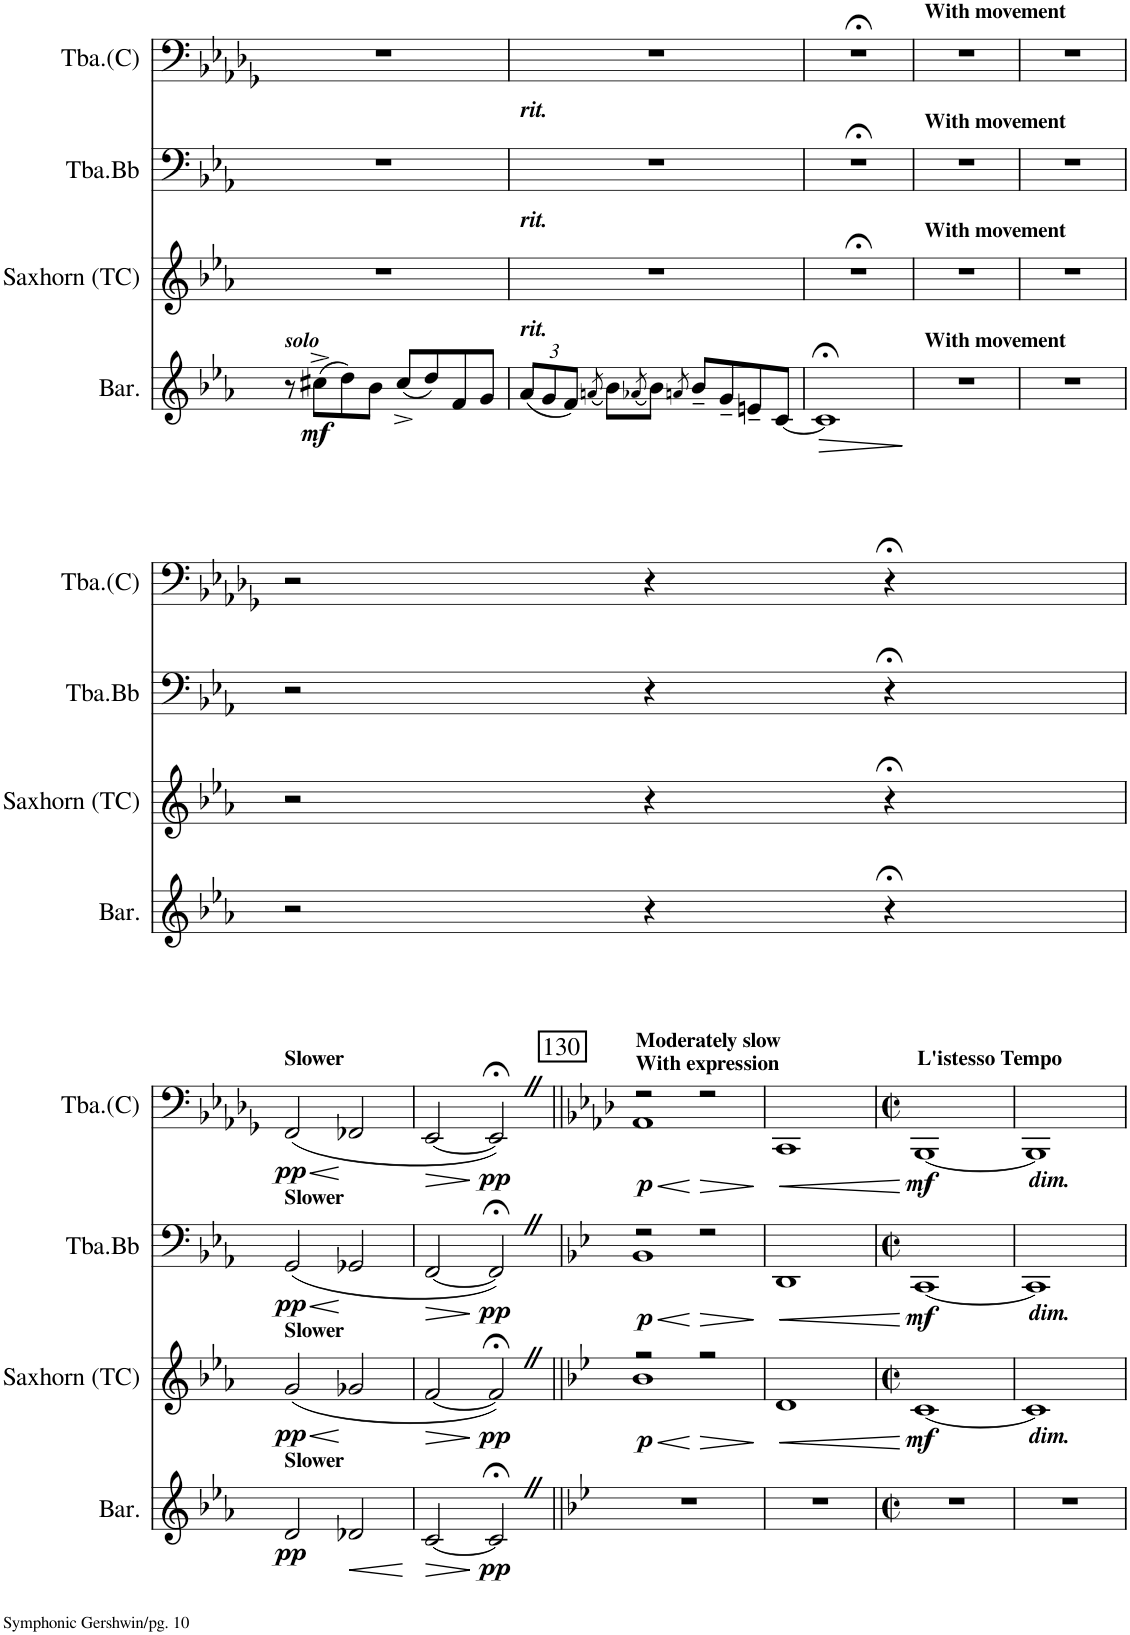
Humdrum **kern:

**kern	**dynam	**kern	**dynam	**kern	**dynam	**kern	**dynam
*part4	*part4	*part3	*part3	*part2	*part2	*part1	*part1
*staff4	*staff4	*staff3	*staff3	*staff2	*staff2	*staff1	*staff1
*I"Baritone	*	*I"Saxhorn Bb / Euphonium Bb (TC)	*	*I"Tuba Sib (BC)	*	*I"Tuba (Ut)	*
*I'Bar.	*	*I'Saxhorn (TC)	*	*I'Tba.Bb	*	*	*
!!LO:PB:g=z
*clefG2	*	*clefG2	*	*clefF4	*	*clefF4	*
*Trd1c2	*	*Trd15c26	*	*Trd1c2	*	*	*
*k[b-e-a-]	*	*k[b-e-a-]	*	*k[b-e-a-]	*	*k[b-e-a-d-g-]	*
*M4/4	*	*M4/4	*	*M4/4	*	*M4/4	*
=122	=122	=122	=122	=122	=122	=122	=122
!LO:TX:a:Bi:t=solo	!	!	!	!	!	!	!
8r	.	1r	.	1r	.	1r	.
!	!LO:DY:b	!	!	!	!	!	!
(8cc#X^\L	mf	.	.	.	.	.	.
8dd\)	.	.	.	.	.	.	.
8b-\J	.	.	.	.	.	.	.
(8cc#^/L	.	.	.	.	.	.	.
8dd/)	.	.	.	.	.	.	.
8f/	.	.	.	.	.	.	.
8g/J	.	.	.	.	.	.	.
=123	=123	=123	=123	=123	=123	=123	=123
*Xbrackettup	*	*	*	*	*	*	*
!	!	!	!	!	!	!LO:TX:b:Bi:t=rit.	!
!	!	!	!	!LO:TX:b:Bi:t=rit.	!	!	!
!	!	!LO:TX:b:Bi:t=rit.	!	!	!	!	!
(12a-/L	.	1r	.	1r	.	1r	.
12g/	.	.	.	.	.	.	.
12f/J)	.	.	.	.	.	.	.
(8qan/	.	.	.	.	.	.	.
8b-\L)	.	.	.	.	.	.	.
(8qa-X/	.	.	.	.	.	.	.
8b-\J)	.	.	.	.	.	.	.
8qan/	.	.	.	.	.	.	.
8b-~/L	.	.	.	.	.	.	.
8g~/	.	.	.	.	.	.	.
8en~/	.	.	.	.	.	.	.
[8c/J	.	.	.	.	.	.	.
=124	=124	=124	=124	=124	=124	=124	=124
!	!LO:HP:b	!	!	!	!	!	!
1c;<]	>	1r;<	.	1r;<	.	1r;<	.
.	]	.	.	.	.	.	.
=125	=125	=125	=125	=125	=125	=125	=125
!	!	!	!	!	!	!LO:TX:a:B:t=With movement	!
!	!	!	!	!LO:TX:a:B:t=With movement	!	!	!
!	!	!LO:TX:a:B:t=With movement	!	!	!	!	!
!LO:TX:a:B:t=With movement	!	!	!	!	!	!	!
1r	.	1r	.	1r	.	1r	.
=126	=126	=126	=126	=126	=126	=126	=126
1r	.	1r	.	1r	.	1r	.
!!LO:LB:g=z
=127	=127	=127	=127	=127	=127	=127	=127
2r	.	2r	.	2r	.	2r	.
4r	.	4r	.	4r	.	4r	.
4r;<	.	4r;<	.	4r;<	.	4r;<	.
!!LO:LB:g=z
=128	=128	=128	=128	=128	=128	=128	=128
!	!	!	!	!	!	!LO:TX:a:B:t=Slower	!
!	!	!	!	!LO:TX:a:B:t=Slower	!	!	!
!	!	!LO:TX:a:B:t=Slower	!	!	!	!	!
!LO:TX:a:B:t=Slower	!	!	!	!	!	!	!
!	!LO:DY:b	!	!LO:HP:b	!	!LO:HP:b	!	!LO:HP:b
!	!	!	!LO:DY:n=1:b	!	!LO:DY:n=1:b	!	!LO:DY:n=1:b
2d/	pp	(2g/	< pp	(2GG/	< pp	(2FF/	< pp
!	!LO:HP:b	!	!	!	!	!	!
2d-X/	<	2g-X/	[	2GG-X/	[	2FF-X/	[
.	[	.	.	.	.	.	.
=129	=129	=129	=129	=129	=129	=129	=129
!	!LO:HP:b	!	!LO:HP:b	!	!LO:HP:b	!	!LO:HP:b
[2c/	>	[2f/	>	[2FF/	>	[2EE-/	>
!	!LO:DY:n=1:b	!	!LO:DY:n=1:b	!	!LO:DY:n=1:b	!	!LO:DY:n=1:b
2c;<Z/]	] pp	2f;<Z/])	] pp	2FF;<Z/])	] pp	2EE-;<Z/])	] pp
!!LO:REH:place=s1:a:cj:fs=12:t=130
=130||	=130||	=130||	=130||	=130||	=130||	=130||	=130||
*k[b-e-]	*	*k[b-e-]	*	*k[b-e-]	*	*k[b-e-a-d-]	*
!	!	!	!	!	!	!LO:TX:a:B:t=Moderately slow	!
!	!	!	!	!	!	!LO:TX:a:t=With expression	!
!	!	!	!LO:HP:b	!	!LO:HP:b	!	!LO:HP:b
*	*	*^	*	*^	*	*^	*
!	!	!	!	!LO:DY:n=1:b	!	!	!LO:DY:n=1:b	!	!	!LO:DY:n=1:b
1r	.	2r	1b-	< p	2r	1BB-	< p	2r	1AA-	< p
!	!	!	!	!LO:HP:n=1:b	!	!	!LO:HP:n=1:b	!	!	!LO:HP:n=1:b
.	.	2r	.	[ >	2r	.	[ >	2r	.	[ >
*	*	*v	*v	*	*	*	*	*v	*v	*
*	*	*	*	*v	*v	*	*	*
.	.	.	]	.	]	.	]
=131	=131	=131	=131	=131	=131	=131	=131
!	!	!	!LO:HP:b	!	!LO:HP:b	!	!LO:HP:b
1r	.	1d	<	1DD	<	1CC	<
.	.	.	[	.	[	.	[
=132	=132	=132	=132	=132	=132	=132	=132
*M2/2	*	*M2/2	*	*M2/2	*	*M2/2	*
*met(c|)	*	*met(c|)	*	*met(c|)	*	*met(c|)	*
!	!	!	!	!	!	!LO:TX:a:B:t=L'istesso Tempo	!
!	!	!	!LO:DY:b	!	!LO:DY:b	!	!LO:DY:b
1r	.	[1c	mf	[1CC	mf	[1BBB-	mf
=133	=133	=133	=133	=133	=133	=133	=133
!	!	!	!	!	!	!LO:TX:b:Bi:t=dim.	!
!	!	!	!	!LO:TX:b:Bi:t=dim.	!	!	!
!	!	!LO:TX:b:Bi:t=dim.	!	!	!	!	!
1r	.	1c]	.	1CC]	.	1BBB-]	.
=	=	=	=	=	=	=	=
*-	*-	*-	*-	*-	*-	*-	*-
